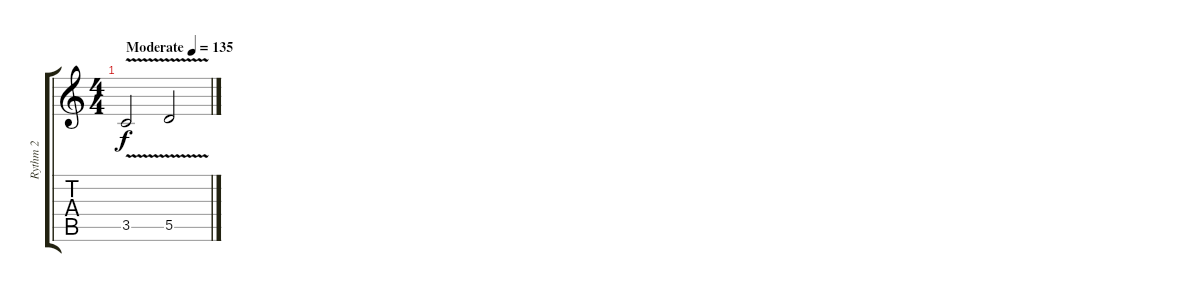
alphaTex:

\track ("Rythm 2" "Rythm 2") {instrument overdrivenguitar}
\staff {score tabs}
\tuning (E4 B3 G3 D3 A2 E2) {hide}
\ts (4 4)
\tempo (135 "Moderate")
\clef g2
\ks c
3.5{v}.2{dy f instrument overdrivenguitar} 5.5{v}.2
